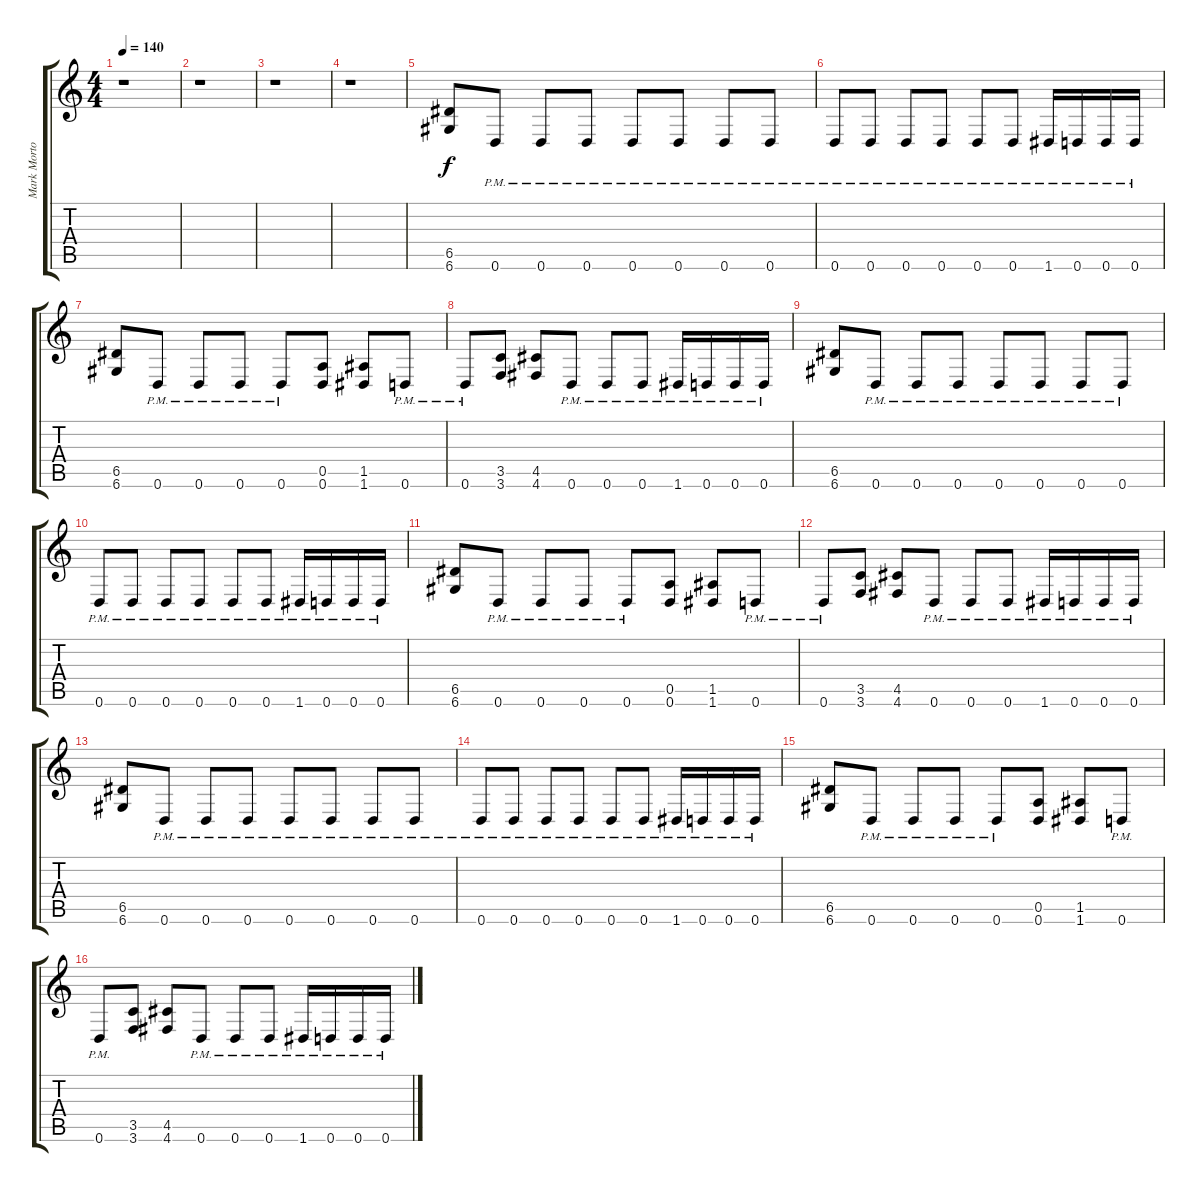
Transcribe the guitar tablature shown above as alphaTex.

\track ("Mark Morton - Rhythm" "Mark Morto") {instrument distortionguitar}
\staff {score tabs}
\tuning (E4 B3 G3 D3 A2 D2) {hide}
\ts (4 4)
\tempo 140
\clef g2
\ks c
r.1{dy f} |
r.1 |
r.1 |
r.1 |
(6.5 6.6).8 0.6{pm}.8 0.6{pm}.8 0.6{pm}.8 0.6{pm}.8 0.6{pm}.8 0.6{pm}.8 0.6{pm}.8 |
0.6{pm}.8 0.6{pm}.8 0.6{pm}.8 0.6{pm}.8 0.6{pm}.8 0.6{pm}.8 1.6{pm}.16 0.6{pm}.16 0.6{pm}.16 0.6{pm}.16 |
(6.5 6.6).8 0.6{pm}.8 0.6{pm}.8 0.6{pm}.8 0.6{pm}.8 (0.5 0.6).8 (1.5 1.6).8 0.6{pm}.8 |
0.6{pm}.8 (3.5 3.6).8 (4.5 4.6).8 0.6{pm}.8 0.6{pm}.8 0.6{pm}.8 1.6{pm}.16 0.6{pm}.16 0.6{pm}.16 0.6{pm}.16 |
(6.5 6.6).8 0.6{pm}.8 0.6{pm}.8 0.6{pm}.8 0.6{pm}.8 0.6{pm}.8 0.6{pm}.8 0.6{pm}.8 |
0.6{pm}.8 0.6{pm}.8 0.6{pm}.8 0.6{pm}.8 0.6{pm}.8 0.6{pm}.8 1.6{pm}.16 0.6{pm}.16 0.6{pm}.16 0.6{pm}.16 |
(6.5 6.6).8 0.6{pm}.8 0.6{pm}.8 0.6{pm}.8 0.6{pm}.8 (0.5 0.6).8 (1.5 1.6).8 0.6{pm}.8 |
0.6{pm}.8 (3.5 3.6).8 (4.5 4.6).8 0.6{pm}.8 0.6{pm}.8 0.6{pm}.8 1.6{pm}.16 0.6{pm}.16 0.6{pm}.16 0.6{pm}.16 |
(6.5 6.6).8 0.6{pm}.8 0.6{pm}.8 0.6{pm}.8 0.6{pm}.8 0.6{pm}.8 0.6{pm}.8 0.6{pm}.8 |
0.6{pm}.8 0.6{pm}.8 0.6{pm}.8 0.6{pm}.8 0.6{pm}.8 0.6{pm}.8 1.6{pm}.16 0.6{pm}.16 0.6{pm}.16 0.6{pm}.16 |
(6.5 6.6).8 0.6{pm}.8 0.6{pm}.8 0.6{pm}.8 0.6{pm}.8 (0.5 0.6).8 (1.5 1.6).8 0.6{pm}.8 |
0.6{pm}.8 (3.5 3.6).8 (4.5 4.6).8 0.6{pm}.8 0.6{pm}.8 0.6{pm}.8 1.6{pm}.16 0.6{pm}.16 0.6{pm}.16 0.6{pm}.16
